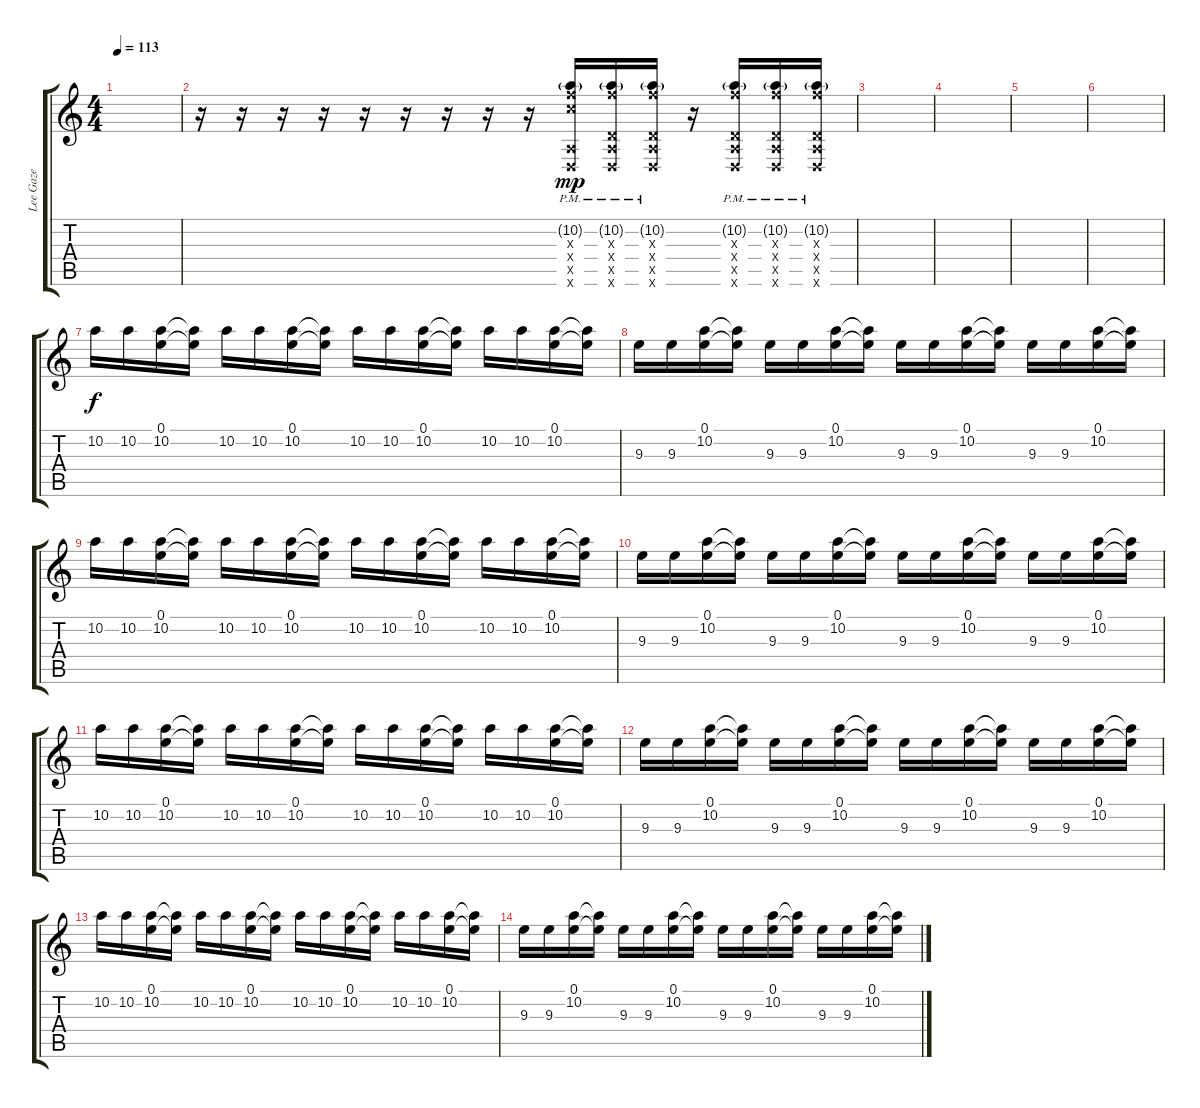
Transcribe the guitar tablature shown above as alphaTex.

\track ("Lee Gaze" "Lee Gaze") {instrument electricguitarmuted}
\staff {score tabs}
\tuning (E4 B3 G3 D3 A2 D2) {hide}
\ts (4 4)
\tempo 113
\clef g2
\ks c
|
r.16{volume 16 instrument distortionguitar} r.16 r.16 r.16 r.16 r.16 r.16 r.16 r.16 (10.2{g pm} 10.3{x} 10.4{x} 0.5{x} 0.6{x}).16{dy mp} (10.2{g pm} 10.3{x} 0.4{x} 0.5{x} 0.6{x}).16 (10.2{g pm} 10.3{x} 0.4{x} 0.5{x} 0.6{x}).16 r.16 (10.2{g pm} 10.3{x} 0.4{x} 0.5{x} 0.6{x}).16 (10.2{g pm} 10.3{x} 0.4{x} 0.5{x} 0.6{x}).16 (10.2{g pm} 10.3{x} 0.4{x} 0.5{x} 0.6{x}).16 |
|
|
|
|
10.2.16{dy f volume 12 instrument overdrivenguitar} 10.2.16 (0.1 10.2).16 (0.1{t} 10.2{t}).16 10.2.16 10.2.16 (0.1 10.2).16 (0.1{t} 10.2{t}).16 10.2.16 10.2.16 (0.1 10.2).16 (0.1{t} 10.2{t}).16 10.2.16 10.2.16 (0.1 10.2).16 (0.1{t} 10.2{t}).16 |
9.3.16 9.3.16 (0.1 10.2).16 (0.1{t} 10.2{t}).16 9.3.16 9.3.16 (0.1 10.2).16 (0.1{t} 10.2{t}).16 9.3.16 9.3.16 (0.1 10.2).16 (0.1{t} 10.2{t}).16 9.3.16 9.3.16 (0.1 10.2).16 (0.1{t} 10.2{t}).16 |
10.2.16{volume 12 instrument overdrivenguitar} 10.2.16 (0.1 10.2).16 (0.1{t} 10.2{t}).16 10.2.16 10.2.16 (0.1 10.2).16 (0.1{t} 10.2{t}).16 10.2.16 10.2.16 (0.1 10.2).16 (0.1{t} 10.2{t}).16 10.2.16 10.2.16 (0.1 10.2).16 (0.1{t} 10.2{t}).16 |
9.3.16 9.3.16 (0.1 10.2).16 (0.1{t} 10.2{t}).16 9.3.16 9.3.16 (0.1 10.2).16 (0.1{t} 10.2{t}).16 9.3.16 9.3.16 (0.1 10.2).16 (0.1{t} 10.2{t}).16 9.3.16 9.3.16 (0.1 10.2).16 (0.1{t} 10.2{t}).16 |
10.2.16{volume 12 instrument overdrivenguitar} 10.2.16 (0.1 10.2).16 (0.1{t} 10.2{t}).16 10.2.16 10.2.16 (0.1 10.2).16 (0.1{t} 10.2{t}).16 10.2.16 10.2.16 (0.1 10.2).16 (0.1{t} 10.2{t}).16 10.2.16 10.2.16 (0.1 10.2).16 (0.1{t} 10.2{t}).16 |
9.3.16 9.3.16 (0.1 10.2).16 (0.1{t} 10.2{t}).16 9.3.16 9.3.16 (0.1 10.2).16 (0.1{t} 10.2{t}).16 9.3.16 9.3.16 (0.1 10.2).16 (0.1{t} 10.2{t}).16 9.3.16 9.3.16 (0.1 10.2).16 (0.1{t} 10.2{t}).16 |
10.2.16{volume 12 instrument overdrivenguitar} 10.2.16 (0.1 10.2).16 (0.1{t} 10.2{t}).16 10.2.16 10.2.16 (0.1 10.2).16 (0.1{t} 10.2{t}).16 10.2.16 10.2.16 (0.1 10.2).16 (0.1{t} 10.2{t}).16 10.2.16 10.2.16 (0.1 10.2).16 (0.1{t} 10.2{t}).16 |
9.3.16 9.3.16 (0.1 10.2).16 (0.1{t} 10.2{t}).16 9.3.16 9.3.16 (0.1 10.2).16 (0.1{t} 10.2{t}).16 9.3.16 9.3.16 (0.1 10.2).16 (0.1{t} 10.2{t}).16 9.3.16 9.3.16 (0.1 10.2).16 (0.1{t} 10.2{t}).16
